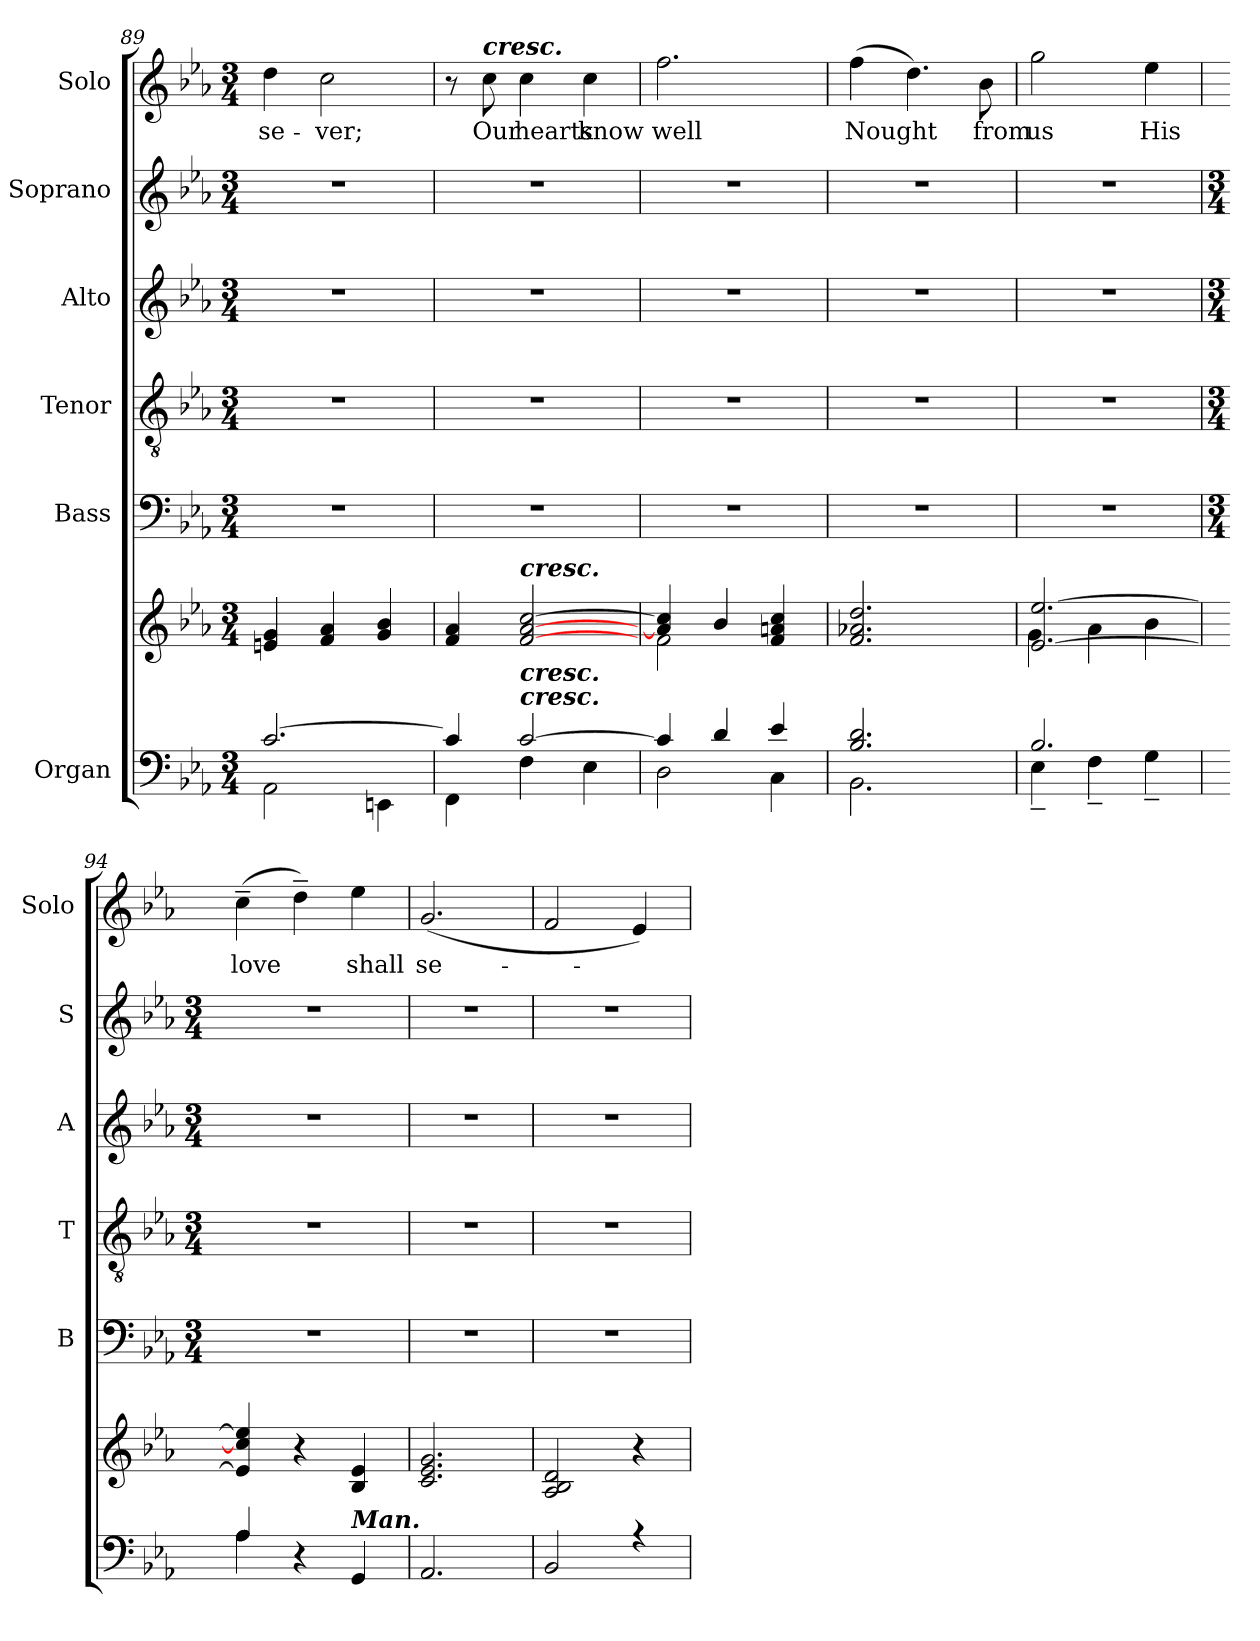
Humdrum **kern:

**kern	**kern	**kern	**kern	**kern	**kern	**kern	**text
*part6	*part6	*part5	*part4	*part3	*part2	*part1	*part1
*staff7	*staff6	*staff5	*staff4	*staff3	*staff2	*staff1	*staff1
*I"Organ	*	*I"Bass	*I"Tenor	*I"Alto	*I"Soprano	*I"Solo	*
*	*	*I'B	*I'T	*I'A	*I'S	*I'Solo	*
!!LO:LB:g=z
*clefF4	*clefG2	*clefF4	*clefGv2	*clefG2	*clefG2	*clefG2	*
*k[b-e-a-]	*k[b-e-a-]	*k[b-e-a-]	*k[b-e-a-]	*k[b-e-a-]	*k[b-e-a-]	*k[b-e-a-]	*
*E-:	*E-:	*E-:	*E-:	*E-:	*E-:	*E-:	*
*M3/4	*M3/4	*M3/4	*M3/4	*M3/4	*M3/4	*M3/4	*
=89	=89	=89	=89	=89	=89	=89	=89
*^	*^	*	*	*	*	*	*
!	!	!	!	!	!	!	!	!	!LO:LY:b
[2.c/	2AA-\	4en 4g	2.ryy	2.r	2.r	2.r	2.r	4dd	se-
!	!	!	!	!	!	!	!	!	!LO:LY:b
.	.	4f 4a-	.	.	.	.	.	2cc	-ver;
.	4EEn\	4g 4b-	.	.	.	.	.	.	.
=90	=90	=90	=90	=90	=90	=90	=90	=90	=90
4c/]	4FF\	4f 4a-	2.ryy	2.r	2.r	2.r	2.r	8r	.
!	!	!	!	!	!	!	!	!LO:TX:a:Bi:t=cresc.	!
!	!	!	!	!	!	!	!	!	!LO:LY:b
.	.	.	.	.	.	.	.	8cc	Our
!	!	!LO:TX:a:Bi:t=cresc.	!	!	!	!	!	!	!
!LO:TX:a:Bi:t=cresc.	!	!	!	!	!	!	!	!	!
!LO:TX:a:Bi:t=cresc.	!	!	!	!	!	!	!	!	!
!	!	!	!	!	!	!	!	!	!LO:LY:b
[2c/	4F\	[2f [2a- [2cc	.	.	.	.	.	4cc	hearts
!	!	!	!	!	!	!	!	!	!LO:LY:b
.	4E-\	.	.	.	.	.	.	4cc	know
=91	=91	=91	=91	=91	=91	=91	=91	=91	=91
!	!	!	!	!	!	!	!	!	!LO:LY:b
4c/]	2D\	4a/] 4cc/]	2f\	2.r	2.r	2.r	2.r	2.ff	well
4d/	.	4b-	.	.	.	.	.	.	.
4e-/	4C\	4f 4a 4cc	4ryy	.	.	.	.	.	.
=92	=92	=92	=92	=92	=92	=92	=92	=92	=92
!	!	!	!	!	!	!	!	!	!LO:LY:b
2.B-/ 2.d/	2.BB-\	2.f 2.a-X 2.dd	2.ryy	2.r	2.r	2.r	2.r	(>4ff	Nought
.	.	.	.	.	.	.	.	4.dd)	.
!	!	!	!	!	!	!	!	!	!LO:LY:b
.	.	.	.	.	.	.	.	8b-	from
=93	=93	=93	=93	=93	=93	=93	=93	=93	=93
!	!	!	!	!	!	!	!	!	!LO:LY:b
2.B-/	4E-~\	[2.e- [2.ee-	4g\	2.r	2.r	2.r	2.r	2gg	us
.	4F~\	.	4a-\	.	.	.	.	.	.
!	!	!	!	!	!	!	!	!	!LO:LY:b
.	4G~\	.	4b-\	.	.	.	.	4ee-	His
*	*	*v	*v	*	*	*	*	*	*
!!LO:LB:g=z
=94	=94	=94	=94	=94	=94	=94	=94	=94
*	*	*	*M3/4	*M3/4	*M3/4	*M3/4	*	*
*	*	*^	*	*	*	*	*	*
!	!	!	!	!	!	!	!	!	!LO:LY:b
*	*	*v	*v	*	*	*	*	*	*
4A-/	4A-\	4e-] 4cc] 4ee-]	2.r	2.r	2.r	2.r	(>4cc~	love
4ryy	4r	4r	.	.	.	.	4dd~)	.
!LO:TX:a:Bi:t=Man.	!	!	!	!	!	!	!	!
!	!	!	!	!	!	!	!	!LO:LY:b
4GG/	4ryy	4B- 4e-	.	.	.	.	4ee-	shall
=95	=95	=95	=95	=95	=95	=95	=95	=95
!	!	!	!	!	!	!	!	!LO:LY:b
2.AA-/	2.ryy	2.c 2.e- 2.g	2.r	2.r	2.r	2.r	(<2.g	se-
=96	=96	=96	=96	=96	=96	=96	=96	=96
2BB-/	2.ryy	2A- 2B- 2d	2.r	2.r	2.r	2.r	2f	.
4r	.	4r	.	.	.	.	4e-)	.
*v	*v	*	*	*	*	*	*	*
=	=	=	=	=	=	=	=
*-	*-	*-	*-	*-	*-	*-	*-
